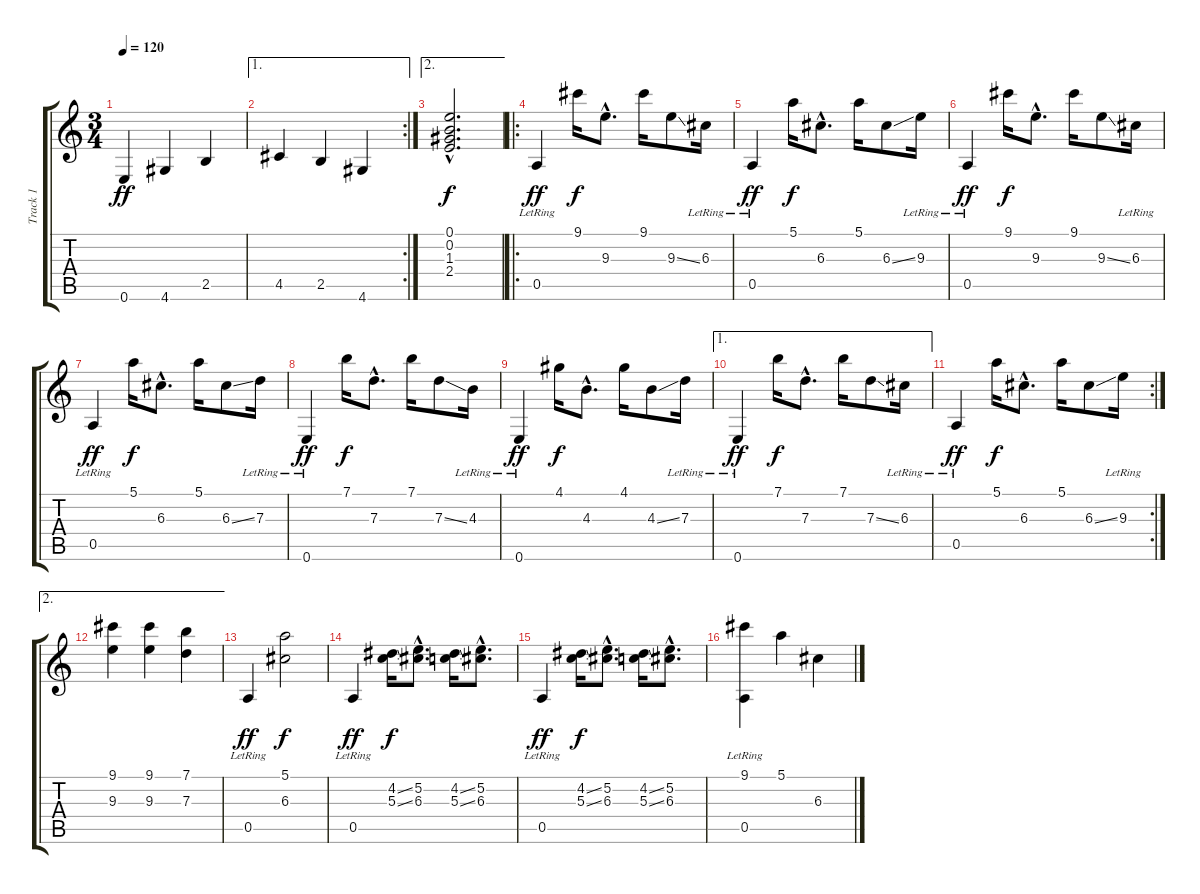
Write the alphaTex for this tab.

\track ("Track 1" "Track 1") {instrument acousticguitarnylon}
\staff {score tabs}
\tuning (E4 B3 G3 D3 A2 E2) {hide}
\ts (3 4)
\tempo 120
\clef g2
\ks c
0.6.4{dy ff} 4.6.4 2.5.4 |
\ae 1
\rc 2
4.5.4 2.5.4 4.6.4 |
\ae 2
(0.1{hac} 0.2{hac} 1.3{hac} 2.4{hac}).2{d dy f} |
\ro
0.5{lr}.4{dy ff} 9.1.16{dy f} 9.3{hac}.8{d} 9.1.16 9.3{ss}.8 6.3{lr}.16 |
0.5{lr}.4{dy ff} 5.1.16{dy f} 6.3{hac}.8{d} 5.1.16 6.3{ss}.8 9.3{lr}.16 |
0.5{lr}.4{dy ff} 9.1.16{dy f} 9.3{hac}.8{d} 9.1.16 9.3{ss}.8 6.3{lr}.16 |
0.5{lr}.4{dy ff} 5.1.16{dy f} 6.3{hac}.8{d} 5.1.16 6.3{ss}.8 7.3{lr}.16 |
0.6{lr}.4{dy ff} 7.1.16{dy f} 7.3{hac}.8{d} 7.1.16 7.3{ss}.8 4.3{lr}.16 |
0.6{lr}.4{dy ff} 4.1.16{dy f} 4.3{hac}.8{d} 4.1.16 4.3{ss}.8 7.3{lr}.16 |
\ae 1
0.6{lr}.4{dy ff} 7.1.16{dy f} 7.3{hac}.8{d} 7.1.16 7.3{ss}.8 6.3{lr}.16 |
\rc 2
0.5{lr}.4{dy ff} 5.1.16{dy f} 6.3{hac}.8{d} 5.1.16 6.3{ss}.8 9.3{lr}.16 |
\ae 2
(9.1 9.3).4 (9.1 9.3).4 (7.1 7.3).4 |
0.5{lr}.4{dy ff} (5.1 6.3).2{dy f} |
0.5{lr}.4{dy ff} (4.2{ss} 5.3{ss}).16{dy f} (5.2{hac} 6.3{hac}).8{d} (4.2{ss} 5.3{ss}).16 (5.2{hac} 6.3{hac}).8{d} |
0.5{lr}.4{dy ff} (4.2{ss} 5.3{ss}).16{dy f} (5.2{hac} 6.3{hac}).8{d} (4.2{ss} 5.3{ss}).16 (5.2{hac} 6.3{hac}).8{d} |
(9.1 0.5{lr}).4 5.1.4 6.3.4
